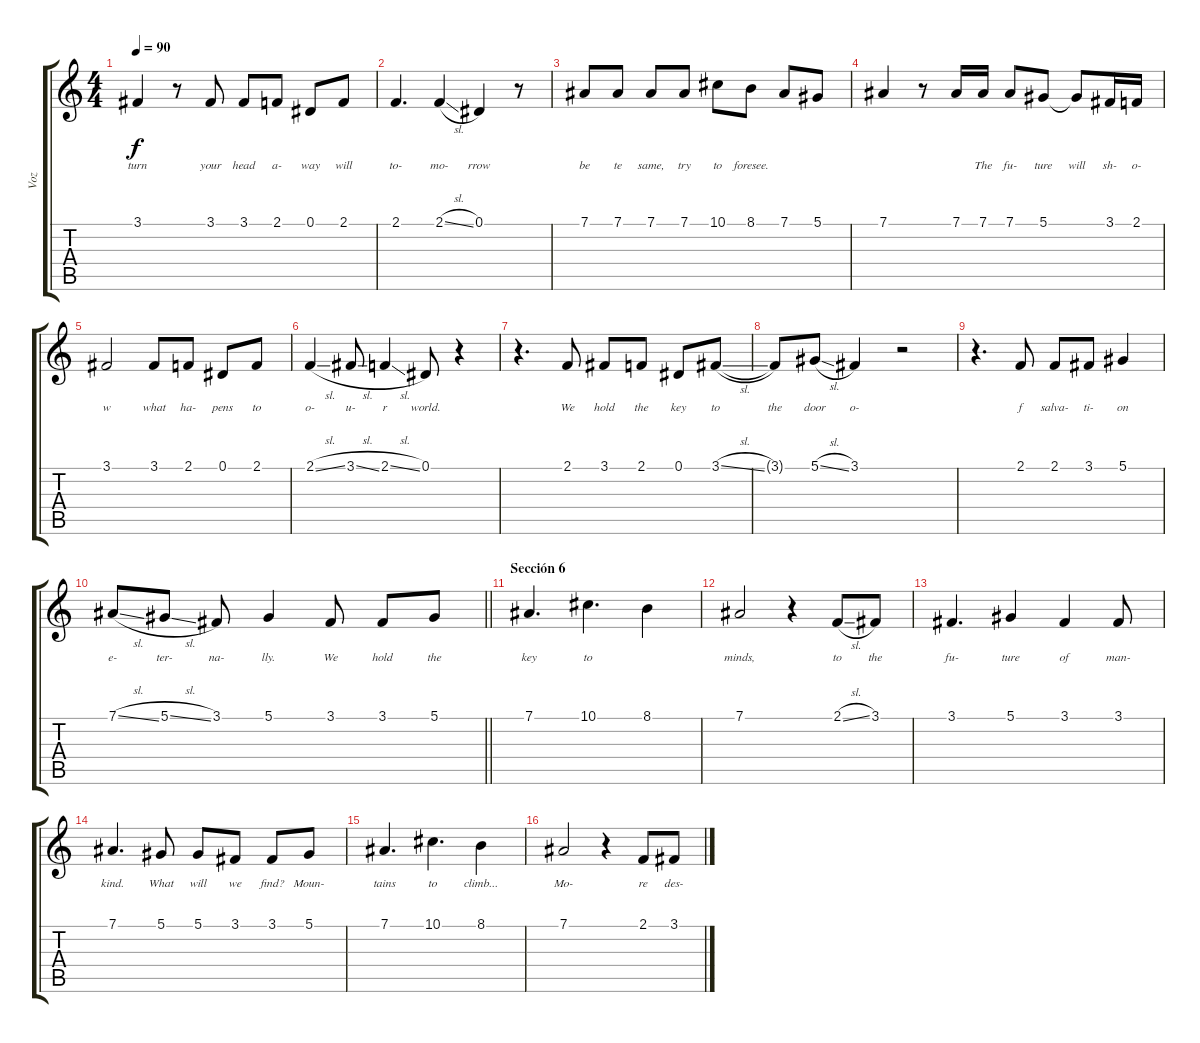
\track ("Voz" "Voz") {instrument lead3calliope}
\staff {score tabs}
\tuning (Eb4 Bb3 Gb3 Db3 Ab2 Eb2) {hide}
\ts (4 4)
\tempo 90
\clef g2
\ks c
3.1.4{lyrics (0 "turn") lyrics (1 "") lyrics (2 "") lyrics (3 "") lyrics (4 "") dy f} r.8 3.1.8{lyrics (0 "your") lyrics (1 "") lyrics (2 "") lyrics (3 "") lyrics (4 "")} 3.1.8{lyrics (0 "head") lyrics (1 "") lyrics (2 "") lyrics (3 "") lyrics (4 "")} 2.1.8{lyrics (0 "a-") lyrics (1 "") lyrics (2 "") lyrics (3 "") lyrics (4 "")} 0.1.8{lyrics (0 "way") lyrics (1 "") lyrics (2 "") lyrics (3 "") lyrics (4 "")} 2.1.8{lyrics (0 "will") lyrics (1 "") lyrics (2 "") lyrics (3 "") lyrics (4 "")} |
2.1.4{d lyrics (0 "to-") lyrics (1 "") lyrics (2 "") lyrics (3 "") lyrics (4 "")} 2.1{sl}.4{lyrics (0 "mo-") lyrics (1 "") lyrics (2 "") lyrics (3 "") lyrics (4 "")} 0.1.4{lyrics (0 "rrow") lyrics (1 "") lyrics (2 "") lyrics (3 "") lyrics (4 "")} r.8 |
7.1.8{lyrics (0 "be") lyrics (1 "") lyrics (2 "") lyrics (3 "") lyrics (4 "")} 7.1.8{lyrics (0 "te") lyrics (1 "") lyrics (2 "") lyrics (3 "") lyrics (4 "")} 7.1.8{lyrics (0 "same,") lyrics (1 "") lyrics (2 "") lyrics (3 "") lyrics (4 "")} 7.1.8{lyrics (0 "try") lyrics (1 "") lyrics (2 "") lyrics (3 "") lyrics (4 "")} 10.1.8{lyrics (0 "to") lyrics (1 "") lyrics (2 "") lyrics (3 "") lyrics (4 "")} 8.1.8{lyrics (0 "foresee.") lyrics (1 "") lyrics (2 "") lyrics (3 "") lyrics (4 "")} 7.1.8{lyrics (0 "") lyrics (1 "") lyrics (2 "") lyrics (3 "") lyrics (4 "")} 5.1.8{lyrics (0 "") lyrics (1 "") lyrics (2 "") lyrics (3 "") lyrics (4 "")} |
7.1.4{lyrics (0 "") lyrics (1 "") lyrics (2 "") lyrics (3 "") lyrics (4 "")} r.8 7.1.16{lyrics (0 "") lyrics (1 "") lyrics (2 "") lyrics (3 "") lyrics (4 "")} 7.1.16{lyrics (0 "The") lyrics (1 "") lyrics (2 "") lyrics (3 "") lyrics (4 "")} 7.1.8{lyrics (0 "fu-") lyrics (1 "") lyrics (2 "") lyrics (3 "") lyrics (4 "")} 5.1.8{lyrics (0 "ture") lyrics (1 "") lyrics (2 "") lyrics (3 "") lyrics (4 "")} 5.1{t}.8{lyrics (0 "will") lyrics (1 "") lyrics (2 "") lyrics (3 "") lyrics (4 "")} 3.1.16{lyrics (0 "sh-") lyrics (1 "") lyrics (2 "") lyrics (3 "") lyrics (4 "")} 2.1.16{lyrics (0 "o-") lyrics (1 "") lyrics (2 "") lyrics (3 "") lyrics (4 "")} |
3.1.2{lyrics (0 "w") lyrics (1 "") lyrics (2 "") lyrics (3 "") lyrics (4 "")} 3.1.8{lyrics (0 "what") lyrics (1 "") lyrics (2 "") lyrics (3 "") lyrics (4 "")} 2.1.8{lyrics (0 "ha-") lyrics (1 "") lyrics (2 "") lyrics (3 "") lyrics (4 "")} 0.1.8{lyrics (0 "pens") lyrics (1 "") lyrics (2 "") lyrics (3 "") lyrics (4 "")} 2.1.8{lyrics (0 "to") lyrics (1 "") lyrics (2 "") lyrics (3 "") lyrics (4 "")} |
2.1{sl}.4{lyrics (0 "o-") lyrics (1 "") lyrics (2 "") lyrics (3 "") lyrics (4 "")} 3.1{sl}.8{lyrics (0 "u-") lyrics (1 "") lyrics (2 "") lyrics (3 "") lyrics (4 "")} 2.1{sl}.4{lyrics (0 "r") lyrics (1 "") lyrics (2 "") lyrics (3 "") lyrics (4 "")} 0.1.8{lyrics (0 "world.") lyrics (1 "") lyrics (2 "") lyrics (3 "") lyrics (4 "")} r.4 |
r.4{d} 2.1.8{lyrics (0 "We") lyrics (1 "") lyrics (2 "") lyrics (3 "") lyrics (4 "")} 3.1.8{lyrics (0 "hold") lyrics (1 "") lyrics (2 "") lyrics (3 "") lyrics (4 "")} 2.1.8{lyrics (0 "the") lyrics (1 "") lyrics (2 "") lyrics (3 "") lyrics (4 "")} 0.1.8{lyrics (0 "key") lyrics (1 "") lyrics (2 "") lyrics (3 "") lyrics (4 "")} 3.1{sl}.8{lyrics (0 "to") lyrics (1 "") lyrics (2 "") lyrics (3 "") lyrics (4 "")} |
3.1{t}.8{lyrics (0 "the") lyrics (1 "") lyrics (2 "") lyrics (3 "") lyrics (4 "")} 5.1{sl}.8{lyrics (0 "door") lyrics (1 "") lyrics (2 "") lyrics (3 "") lyrics (4 "")} 3.1.4{lyrics (0 "o-") lyrics (1 "") lyrics (2 "") lyrics (3 "") lyrics (4 "")} r.2 |
r.4{d} 2.1.8{lyrics (0 "f") lyrics (1 "") lyrics (2 "") lyrics (3 "") lyrics (4 "")} 2.1.8{lyrics (0 "salva-") lyrics (1 "") lyrics (2 "") lyrics (3 "") lyrics (4 "")} 3.1.8{lyrics (0 "ti-") lyrics (1 "") lyrics (2 "") lyrics (3 "") lyrics (4 "")} 5.1.4{lyrics (0 "on") lyrics (1 "") lyrics (2 "") lyrics (3 "") lyrics (4 "")} |
\barLineRight lightlight
7.1{sl}.8{lyrics (0 "e-") lyrics (1 "") lyrics (2 "") lyrics (3 "") lyrics (4 "")} 5.1{sl}.8{lyrics (0 "ter-") lyrics (1 "") lyrics (2 "") lyrics (3 "") lyrics (4 "")} 3.1.8{lyrics (0 "na-") lyrics (1 "") lyrics (2 "") lyrics (3 "") lyrics (4 "")} 5.1.4{lyrics (0 "lly.") lyrics (1 "") lyrics (2 "") lyrics (3 "") lyrics (4 "")} 3.1.8{lyrics (0 "We") lyrics (1 "") lyrics (2 "") lyrics (3 "") lyrics (4 "")} 3.1.8{lyrics (0 "hold") lyrics (1 "") lyrics (2 "") lyrics (3 "") lyrics (4 "")} 5.1.8{lyrics (0 "the") lyrics (1 "") lyrics (2 "") lyrics (3 "") lyrics (4 "")} |
\section ("" "Sección 6")
7.1.4{d lyrics (0 "key") lyrics (1 "") lyrics (2 "") lyrics (3 "") lyrics (4 "")} 10.1.4{d lyrics (0 "to") lyrics (1 "") lyrics (2 "") lyrics (3 "") lyrics (4 "")} 8.1.4{lyrics (0 "") lyrics (1 "") lyrics (2 "") lyrics (3 "") lyrics (4 "")} |
7.1.2{lyrics (0 "minds,") lyrics (1 "") lyrics (2 "") lyrics (3 "") lyrics (4 "")} r.4 2.1{sl}.8{lyrics (0 "to") lyrics (1 "") lyrics (2 "") lyrics (3 "") lyrics (4 "")} 3.1.8{lyrics (0 "the") lyrics (1 "") lyrics (2 "") lyrics (3 "") lyrics (4 "")} |
3.1.4{d lyrics (0 "fu-") lyrics (1 "") lyrics (2 "") lyrics (3 "") lyrics (4 "")} 5.1.4{lyrics (0 "ture") lyrics (1 "") lyrics (2 "") lyrics (3 "") lyrics (4 "")} 3.1.4{lyrics (0 "of") lyrics (1 "") lyrics (2 "") lyrics (3 "") lyrics (4 "")} 3.1.8{lyrics (0 "man-") lyrics (1 "") lyrics (2 "") lyrics (3 "") lyrics (4 "")} |
7.1.4{d lyrics (0 "kind.") lyrics (1 "") lyrics (2 "") lyrics (3 "") lyrics (4 "")} 5.1.8{lyrics (0 "What") lyrics (1 "") lyrics (2 "") lyrics (3 "") lyrics (4 "")} 5.1.8{lyrics (0 "will") lyrics (1 "") lyrics (2 "") lyrics (3 "") lyrics (4 "")} 3.1.8{lyrics (0 "we") lyrics (1 "") lyrics (2 "") lyrics (3 "") lyrics (4 "")} 3.1.8{lyrics (0 "find?") lyrics (1 "") lyrics (2 "") lyrics (3 "") lyrics (4 "")} 5.1.8{lyrics (0 "Moun-") lyrics (1 "") lyrics (2 "") lyrics (3 "") lyrics (4 "")} |
7.1.4{d lyrics (0 "tains") lyrics (1 "") lyrics (2 "") lyrics (3 "") lyrics (4 "")} 10.1.4{d lyrics (0 "to") lyrics (1 "") lyrics (2 "") lyrics (3 "") lyrics (4 "")} 8.1.4{lyrics (0 "climb...") lyrics (1 "") lyrics (2 "") lyrics (3 "") lyrics (4 "")} |
7.1.2{lyrics (0 "Mo-") lyrics (1 "") lyrics (2 "") lyrics (3 "") lyrics (4 "")} r.4 2.1.8{lyrics (0 "re") lyrics (1 "") lyrics (2 "") lyrics (3 "") lyrics (4 "")} 3.1.8{lyrics (0 "des-") lyrics (1 "") lyrics (2 "") lyrics (3 "") lyrics (4 "")}
